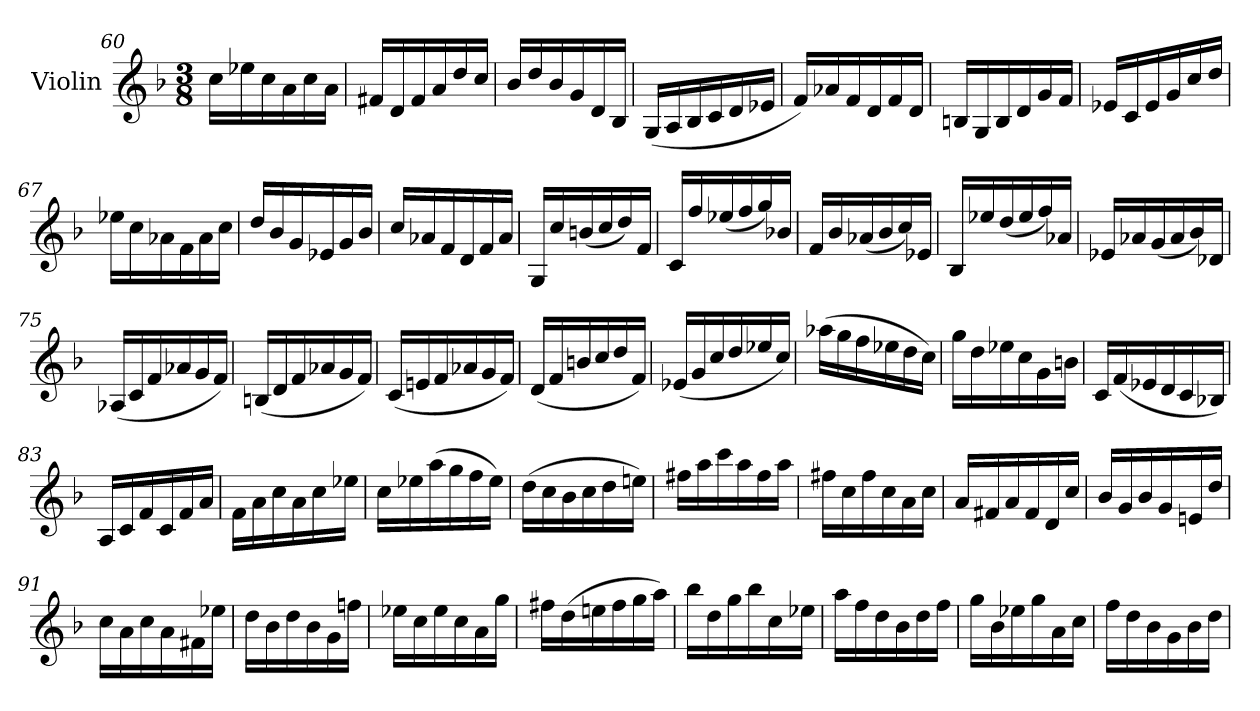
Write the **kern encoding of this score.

**kern
*part1
*staff1
*I"Violin
*I'Vln.
*clefG2
*k[b-]
*M3/8
=60
16cc\LL
16ee-X\
16cc\
16a\
16cc\
16a\JJ
=61
16f#X/LL
16d/
16f#/
16a/
16dd/
16cc/JJ
=62
16b-/LL
16dd/
16b-/
16g/
16d/
16B-/JJ
=63
(<16G/LL
16A/
16B-/
16c/
16d/
16e-X/JJ
=64
16f/LL)
16a-X/
16f/
16d/
16f/
16d/JJ
=65
16Bn/LL
16G/
16B/
16d/
16g/
16f/JJ
=66
16e-X/LL
16c/
16e-/
16g/
16cc/
16dd/JJ
=67
16ee-X\LL
16cc\
16a-X\
16f\
16a-\
16cc\JJ
=68
16dd/LL
16b-/
16g/
16e-X/
16g/
16b-/JJ
=69
16cc/LL
16a-X/
16f/
16d/
16f/
16a-/JJ
=70
16G/LL
16cc/
(<16bn/
16cc/
16dd/)
16f/JJ
=71
16c/LL
16ff/
(<16ee-X/
16ff/
16gg/)
16b-X/JJ
=72
16f/LL
16b-/
(<16a-X/
16b-/
16cc/)
16e-X/JJ
=73
16B-/LL
16ee-X/
(<16dd/
16ee-/
16ff/)
16a-X/JJ
=74
16e-X/LL
16a-X/
(<16g/
16a-/
16b-/)
16d-X/JJ
=75
(<16A-X/LL
16c/
16f/
16a-X/
16g/
16f/JJ)
=76
(<16Bn/LL
16d/
16f/
16a-X/
16g/
16f/JJ)
=77
(<16c/LL
16en/
16f/
16a-X/
16g/
16f/JJ)
=78
(<16d/LL
16f/
16bn/
16cc/
16dd/
16f/JJ)
=79
(<16e-X/LL
16g/
16cc/
16dd/
16ee-X/
16cc/JJ)
=80
(>16aa-X\LL
16gg\
16ff\
16ee-X\
16dd\
16cc\JJ)
=81
16gg\LL
16dd\
16ee-X\
16cc\
16g\
16bn\JJ
=82
16c/LL
(<16f/
16e-X/
16d/
16c/
16B-X/JJ)
=83
16A/LL
16c/
16f/
16c/
16f/
16a/JJ
=84
16f\LL
16a\
16cc\
16a\
16cc\
16ee-X\JJ
=85
16cc\LL
16ee-X\
(>16aa\
16gg\
16ff\
16ee-\JJ)
=86
(>16dd\LL
16cc\
16b-\
16cc\
16dd\
16een\JJ)
=87
16ff#X\LL
16aa\
16ccc\
16aa\
16ff#\
16aa\JJ
=88
16ff#X\LL
16cc\
16ff#\
16cc\
16a\
16cc\JJ
=89
16a/LL
16f#X/
16a/
16f#/
16d/
16cc/JJ
=90
16b-/LL
16g/
16b-/
16g/
16en/
16dd/JJ
=91
16cc\LL
16a\
16cc\
16a\
16f#X\
16ee-X\JJ
=92
16dd\LL
16b-\
16dd\
16b-\
16g\
16ffn\JJ
=93
16ee-X\LL
16cc\
16ee-\
16cc\
16a\
16gg\JJ
=94
16ff#X\LL
(>16dd\
16een\
16ff#\
16gg\
16aa\JJ)
=95
16bb-\LL
16dd\
16gg\
16bb-\
16cc\
16ee-X\JJ
=96
16aa\LL
16ff\
16dd\
16b-\
16dd\
16ff\JJ
=97
16gg\LL
16b-\
16ee-X\
16gg\
16a\
16cc\JJ
=98
16ff\LL
16dd\
16b-\
16g\
16b-\
16dd\JJ
=
*-
